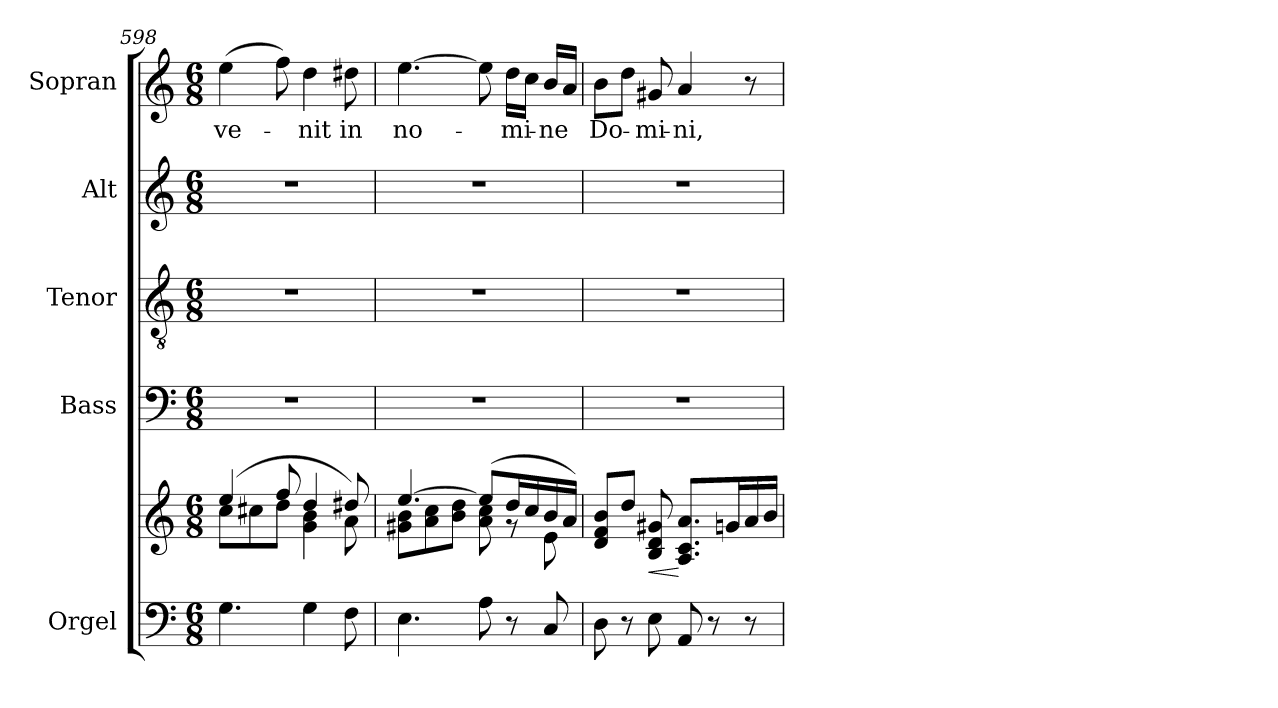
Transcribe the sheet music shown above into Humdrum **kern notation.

**kern	**kern	**dynam	**kern	**kern	**kern	**kern	**text
*part5	*part5	*part5	*part4	*part3	*part2	*part1	*part1
*staff6	*staff5	*staff5/6	*staff4	*staff3	*staff2	*staff1	*staff1
*I"Orgel	*	*	*I"Bass	*I"Tenor	*I"Alt	*I"Sopran	*
*I'Org.	*	*	*I'B.	*I'T.	*I'A.	*I'S.	*
*clefF4	*clefG2	*	*clefF4	*clefGv2	*clefG2	*clefG2	*
*k[]	*k[]	*	*k[]	*k[]	*k[]	*k[]	*
*C:	*C:	*	*C:	*C:	*C:	*C:	*
*M6/8	*M6/8	*	*M6/8	*M6/8	*M6/8	*M6/8	*
=598	=598	=598	=598	=598	=598	=598	=598
*	*^	*	*	*	*	*	*
!	!	!	!	!	!	!	!	!LO:LY:b
4.G\	(4ee/	8cc\L	.	2.r	2.r	2.r	(>4ee\	ve-
.	.	8cc#X\	.	.	.	.	.	.
.	8ff/	8dd\J	.	.	.	.	8ff\)	.
!	!	!	!	!	!	!	!	!LO:LY:b
4G\	4dd/	4g\ 4b\	.	.	.	.	4dd\	-nit
!	!	!	!	!	!	!	!	!LO:LY:b
8F\	8dd#X/)	8a\	.	.	.	.	8dd#X\	in
=599	=599	=599	=599	=599	=599	=599	=599	=599
!	!	!	!	!	!	!	!	!LO:LY:b
4.E\	[>4.ee/	8g#X\ 8b\L	.	2.r	2.r	2.r	[4.ee\	no-
.	.	8a\ 8cc\	.	.	.	.	.	.
.	.	8b\ 8dd\J	.	.	.	.	.	.
8A\	(>8ee/L]	8a\ 8cc\	.	.	.	.	8ee\]	.
!	!	!	!	!	!	!	!	!LO:LY:b
8r	16dd/L	8rf	.	.	.	.	16dd\LL	-mi-
.	16cc/	.	.	.	.	.	16cc\JJ	.
!	!	!	!	!	!	!	!	!LO:LY:b
8C/	16b/	8e\	.	.	.	.	16b/LL	-ne
.	16a/JJ)	.	.	.	.	.	16a/JJ	.
*	*v	*v	*	*	*	*	*	*
=600	=600	=600	=600	=600	=600	=600	=600
!	!	!	!	!	!	!	!LO:LY:b
8D\	8d/ 8f/ 8b/L	.	2.r	2.r	2.r	8b\L	Do-
8r	8dd/J	.	.	.	.	8dd\J	.
!	!	!LO:HP:b	!	!	!	!	!LO:LY:b
8E\	8B/ 8d/ 8g#X/	<	.	.	.	8g#X/	-mi-
!	!	!	!	!	!	!	!LO:LY:b
8AA/	8.A/ 8.c/ 8.a/L	[	.	.	.	4a/	-ni,
8r	.	.	.	.	.	.	.
.	16gn/L	.	.	.	.	.	.
8r	16a/	.	.	.	.	8r	.
.	16b/JJ	.	.	.	.	.	.
=	=	=	=	=	=	=	=
*-	*-	*-	*-	*-	*-	*-	*-
